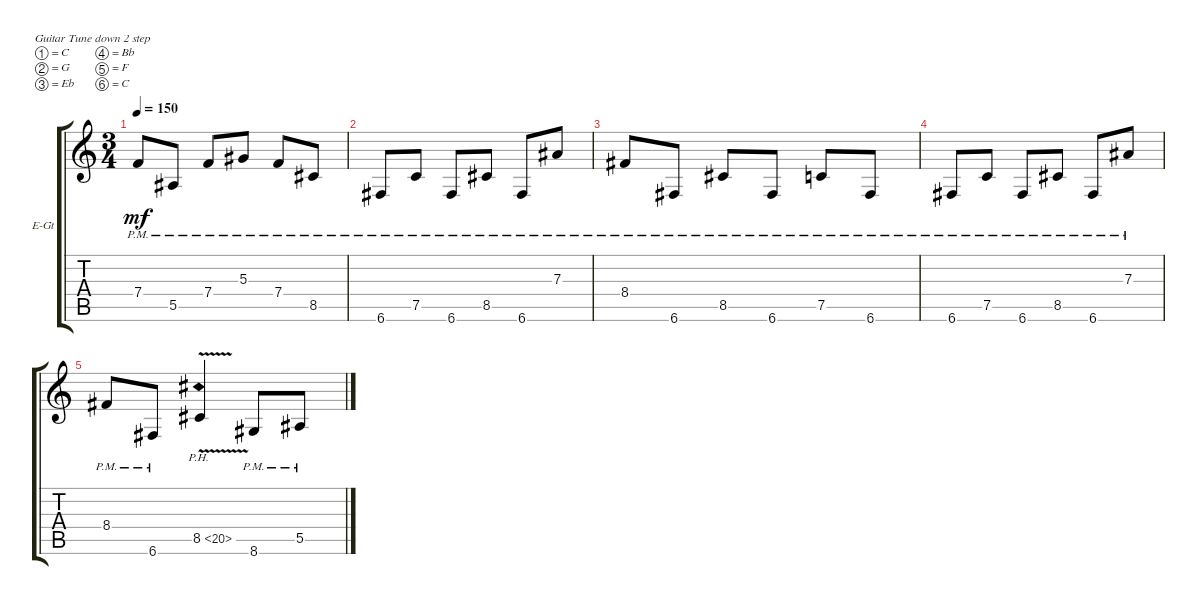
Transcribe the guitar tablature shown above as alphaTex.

\defaultSystemsLayout 4
\bracketExtendMode groupsimilarinstruments
\firstSystemTrackNameOrientation horizontal
\otherSystemsTrackNameOrientation horizontal
\track ("Electric Guitar" "E-Gt") {instrument overdrivenguitar}
\staff {score tabs}
\tuning (C4 G3 Eb3 Bb2 F2 C2)
\ts (3 4)
\tempo 150
\clef g2
\ks c
7.4{pm}.8{dy mf} 5.5{pm}.8 7.4{pm}.8 5.3{pm}.8 7.4{pm}.8 8.5{pm}.8 |
6.6{pm}.8 7.5{pm}.8 6.6{pm}.8 8.5{pm}.8 6.6{pm}.8 7.3{pm}.8 |
8.4{pm}.8 6.6{pm}.8 8.5{pm}.8 6.6{pm}.8 7.5{pm}.8 6.6{pm}.8 |
6.6{pm}.8 7.5{pm}.8 6.6{pm}.8 8.5{pm}.8 6.6{pm}.8 7.3{pm}.8 |
8.4{pm}.8 6.6{pm}.8 8.5{ph 12 v}.4 8.6{pm}.8 5.5{pm}.8
